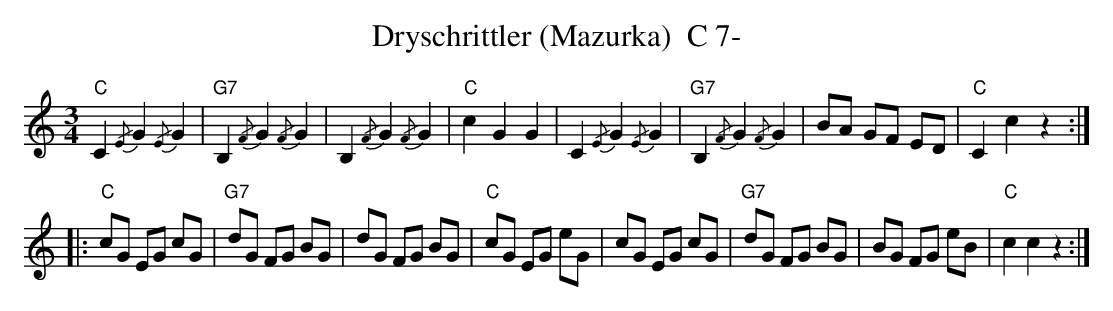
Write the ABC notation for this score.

X:1
T:Dryschrittler (Mazurka)  C 7-
M:3/4
L:1/4
K:C%%MIDI gchordon
"C"C{/E}G{/E}G | "G7"B, {/F}G{/F}G | B,{/F}G{/F}G | "C"cGG | C{/E}G {/E}G | "G7"B,{/F}G{/F}G | B/2A/2 G/2F/2 E/2D/2 | "C"Ccz :: [L:1/8]
"C"cG EG cG | "G7"dG FG BG | dG FG BG | "C"cG EG eG | cG EG cG | "G7"dG FG BG | BG FG eB | "C"c2c2z2 :|
